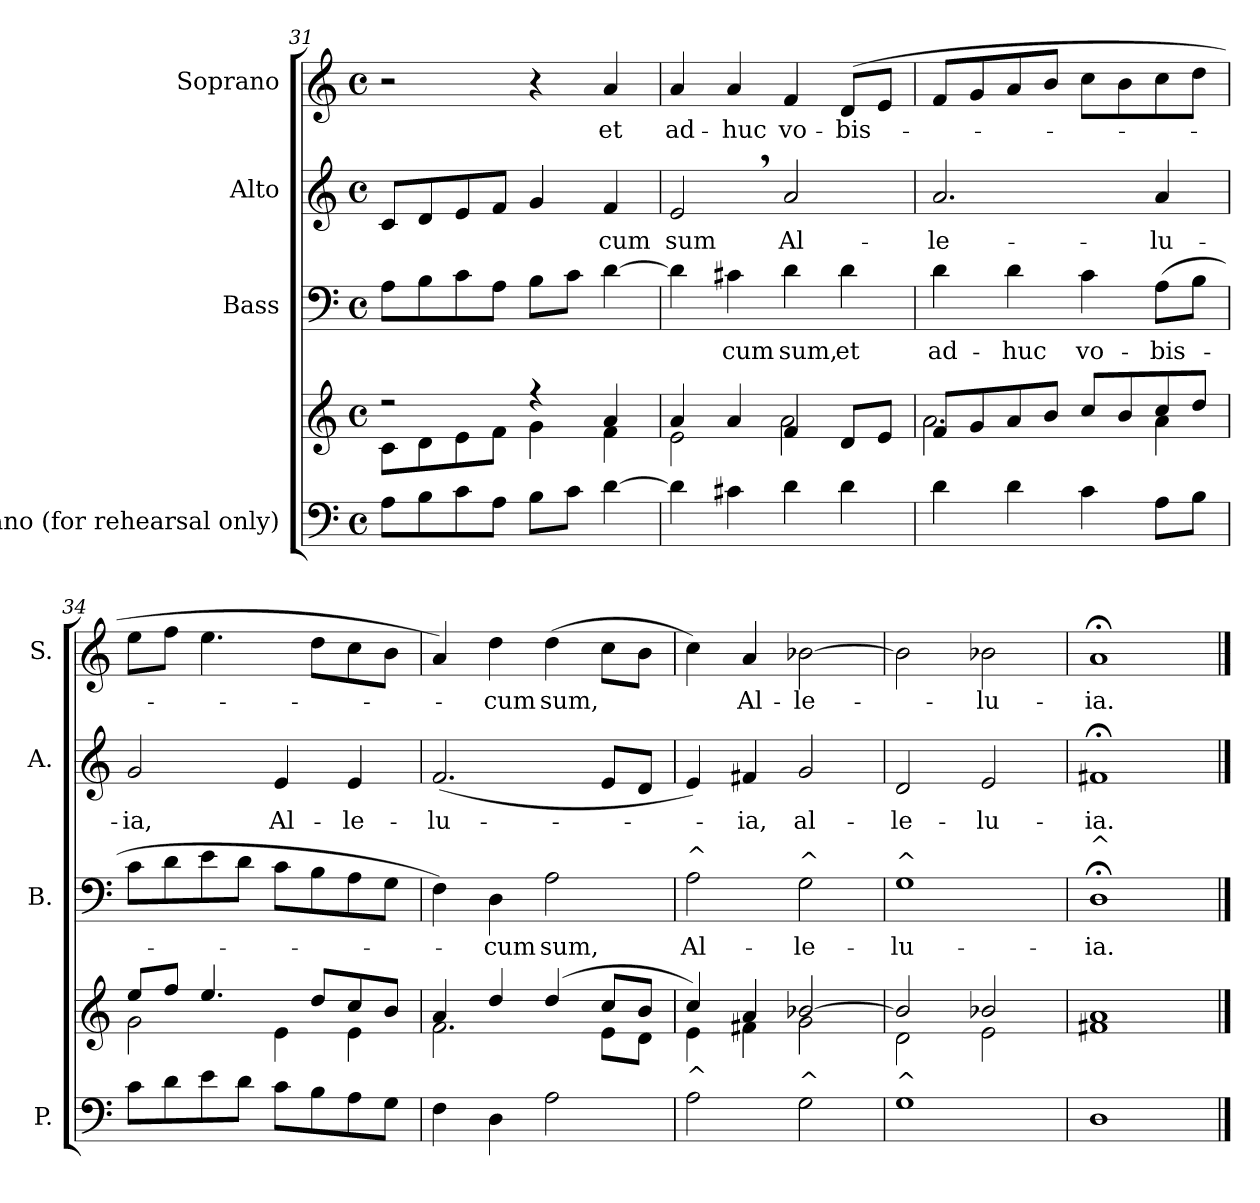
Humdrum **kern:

**kern	**kern	**kern	**text	**kern	**text	**kern	**text
*part4	*part4	*part3	*part3	*part2	*part2	*part1	*part1
*staff5	*staff4	*staff3	*staff3	*staff2	*staff2	*staff1	*staff1
*I"Piano (for rehearsal only)	*	*I"Bass	*	*I"Alto	*	*I"Soprano	*
*I'P.	*	*I'B.	*	*I'A.	*	*I'S.	*
*clefF4	*clefG2	*clefF4	*	*clefG2	*	*clefG2	*
*k[]	*k[]	*k[]	*	*k[]	*	*k[]	*
*M4/4	*M4/4	*M4/4	*	*M4/4	*	*M4/4	*
*met(c)	*met(c)	*met(c)	*	*met(c)	*	*met(c)	*
=31	=31	=31	=31	=31	=31	=31	=31
*	*^	*	*	*	*	*	*
8A\L	2r	8c\L	8A\L	.	8c/L	.	2r	.
8B\	.	8d\	8B\	.	8d/	.	.	.
8c\	.	8e\	8c\	.	8e/	.	.	.
8A\J	.	8f\J	8A\J	.	8f/J	.	.	.
8B\L	4r	4g\	8B\L	.	4g/	.	4r	.
8c\J	.	.	8c\J	.	.	.	.	.
!	!	!	!	!	!	!LO:LY:b	!	!LO:LY:b
[4d\	4a/	4f\	[4d\	.	4f/	cum	4a/	et
=32	=32	=32	=32	=32	=32	=32	=32	=32
!	!	!	!	!	!	!LO:LY:b	!	!LO:LY:b
4d\]	4a/	2e\	4d\]	.	2e,/	sum	4a/	ad-
!	!	!	!	!LO:LY:b	!	!	!	!LO:LY:b
4c#X\	4a/	.	4c#X\	cum	.	.	4a/	-huc
!	!	!	!	!LO:LY:b	!	!LO:LY:b	!	!LO:LY:b
4d\	4f/	2a\	4d\	sum,	2a/	Al-	4f/	vo-
!	!	!	!	!LO:LY:b	!	!	!	!LO:LY:b
4d\	8d/L	.	4d\	et	.	.	(>8d/L	-bis-
.	8e/J	.	.	.	.	.	8e/J	.
=33	=33	=33	=33	=33	=33	=33	=33	=33
!	!	!	!	!LO:LY:b	!	!LO:LY:b	!	!
4d\	8f/L	2.a\	4d\	ad-	2.a/	le-	8f/L	.
.	8g/	.	.	.	.	.	8g/	.
!	!	!	!	!LO:LY:b	!	!	!	!
4d\	8a/	.	4d\	-huc	.	.	8a/	.
.	8b/J	.	.	.	.	.	8b/J	.
!	!	!	!	!LO:LY:b	!	!	!	!
4c\	8cc/L	.	4c\	vo-	.	.	8cc\L	.
.	8b/	.	.	.	.	.	8b\	.
!	!	!	!	!LO:LY:b	!	!LO:LY:b	!	!
8A\L	8cc/	4a\	(>8A\L	-bis-	4a/	lu-	8cc\	.
8B\J	8dd/J	.	8B\J	.	.	.	8dd\J	.
!!LO:LB:g=z
=34	=34	=34	=34	=34	=34	=34	=34	=34
!	!	!	!	!	!	!LO:LY:b	!	!
8c\L	8ee/L	2g\	8c\L	.	2g/	-ia,	8ee\L	.
8d\	8ff/J	.	8d\	.	.	.	8ff\J	.
8e\	4.ee/	.	8e\	.	.	.	4.ee\	.
8d\J	.	.	8d\J	.	.	.	.	.
!	!	!	!	!	!	!LO:LY:b	!	!
8c\L	.	4e\	8c\L	.	4e/	Al-	.	.
8B\	8dd/L	.	8B\	.	.	.	8dd\L	.
!	!	!	!	!	!	!LO:LY:b	!	!
8A\	8cc/	4e\	8A\	.	4e/	-le-	8cc\	.
8G\J	8b/J	.	8G\J	.	.	.	8b\J	.
=35	=35	=35	=35	=35	=35	=35	=35	=35
!	!	!	!	!	!	!LO:LY:b	!	!
4F\	4a/	2.f\	4F\)	.	(<2.f/	-lu-	4a/)	.
!	!	!	!	!LO:LY:b	!	!	!	!LO:LY:b
4D\	4dd/	.	4D\	cum	.	.	4dd\	cum
!	!	!	!	!LO:LY:b	!	!	!	!LO:LY:b
2A\	(>4dd/	.	2A\	sum,	.	.	(>4dd\	sum,
.	8cc/L	8e\L	.	.	8e/L	.	8cc\L	.
.	8b/J	8d\J	.	.	8d/J	.	8b\J	.
=36	=36	=36	=36	=36	=36	=36	=36	=36
!	!	!	!LO:TX:a:t=^	!	!	!	!	!
!LO:TX:a:t=^	!	!	!	!	!	!	!	!
!	!	!	!	!LO:LY:b	!	!	!	!
2A\	4cc/)	4e\	2A\	Al-	4e/)	.	4cc\)	.
!	!	!	!	!	!	!LO:LY:b	!	!LO:LY:b
.	4a/	4f#X\	.	.	4f#X/	ia,	4a/	Al-
!	!	!	!LO:TX:a:t=^	!	!	!	!	!
!LO:TX:a:t=^	!	!	!	!	!	!	!	!
!	!	!	!	!LO:LY:b	!	!LO:LY:b	!	!LO:LY:b
2G\	[2b-X/	2g\	2G\	-le-	2g/	al-	[2b-X\	-le-
=37	=37	=37	=37	=37	=37	=37	=37	=37
!	!	!	!LO:TX:a:t=^	!	!	!	!	!
!LO:TX:a:t=^	!	!	!	!	!	!	!	!
!	!	!	!	!LO:LY:b	!	!LO:LY:b	!	!LO:LY:b
1G	2b-/]	2d\	1G	-lu-	2d/	-le-	2b-\]	.
!	!	!	!	!	!	!LO:LY:b	!	!LO:LY:b
.	2b-X/	2e\	.	.	2e/	-lu-	2b-X\	lu-
=38	=38	=38	=38	=38	=38	=38	=38	=38
!	!	!	!LO:TX:a:t=^	!	!	!	!	!
!	!	!	!	!LO:LY:b	!	!LO:LY:b	!	!LO:LY:b
1D	1a	1f#X	1D;<	-ia.	1f#X;<	-ia.	1a;<	-ia.
*	*v	*v	*	*	*	*	*	*
==	==	==	==	==	==	==	==
*-	*-	*-	*-	*-	*-	*-	*-
